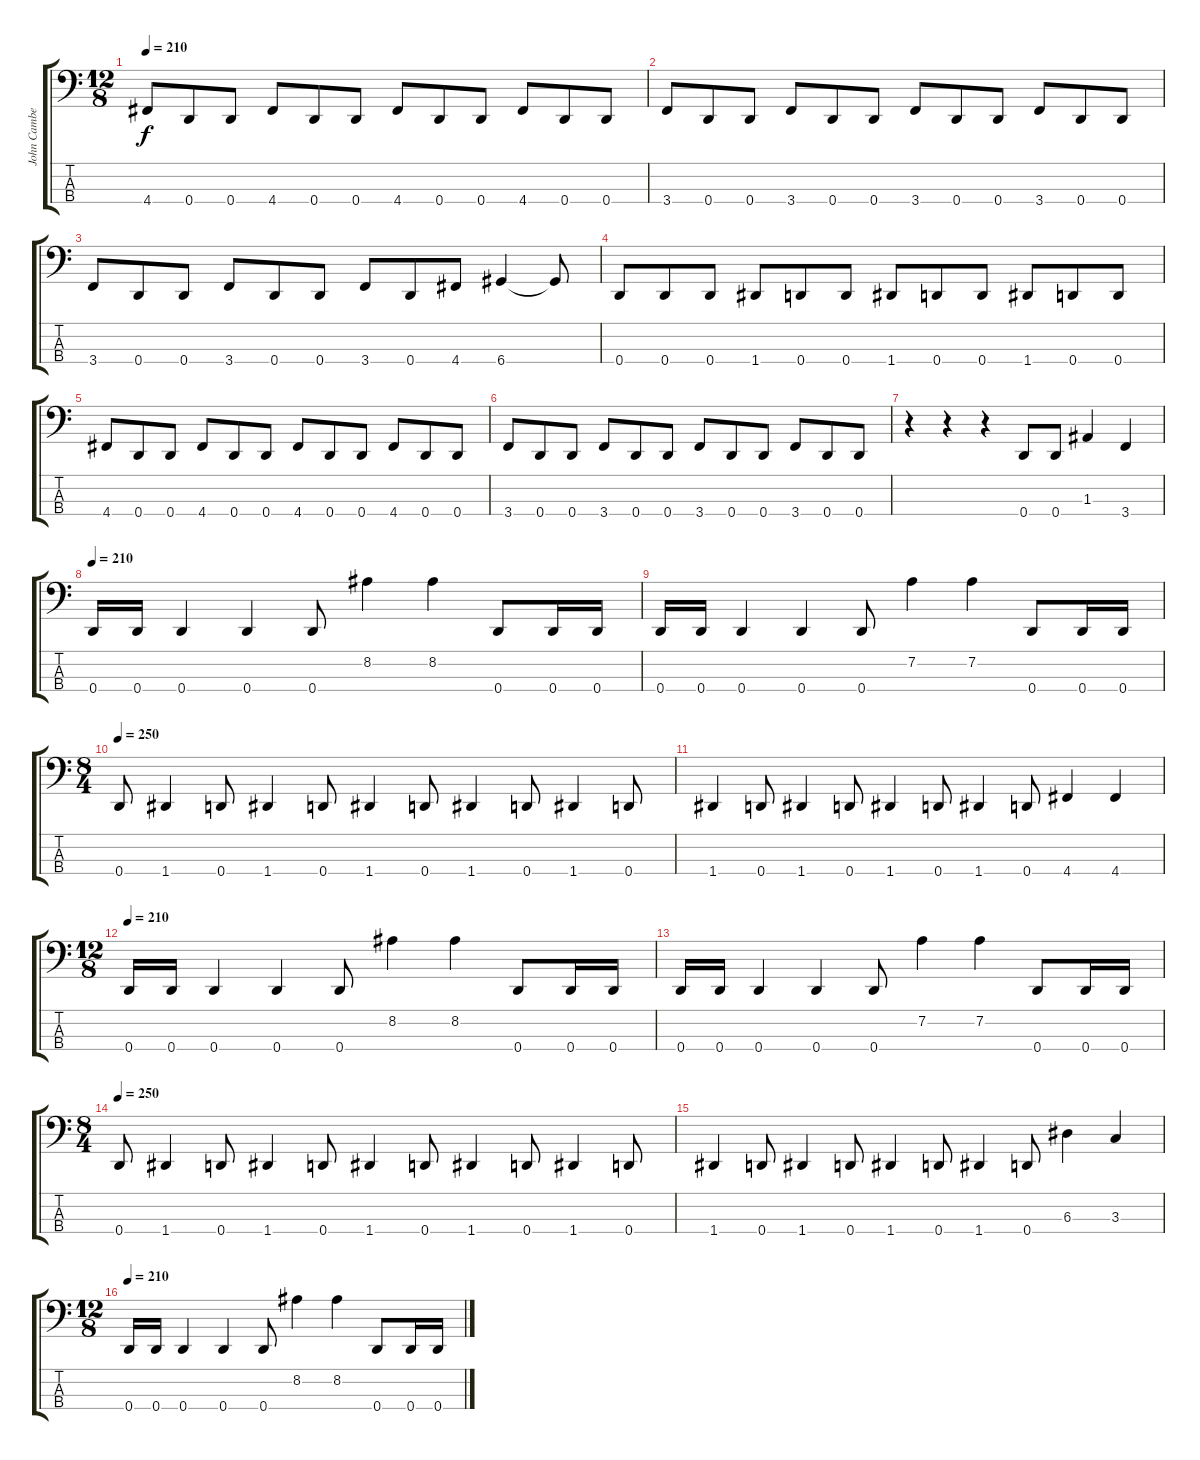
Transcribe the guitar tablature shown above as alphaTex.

\track ("John Cambell" "John Cambe") {instrument electricbasspick}
\staff {score tabs}
\tuning (G2 D2 A1 D1) {hide}
\ts (12 8)
\tempo 210
\clef f4
\ks c
4.4.8{dy f} 0.4.8 0.4.8 4.4.8 0.4.8 0.4.8 4.4.8 0.4.8 0.4.8 4.4.8 0.4.8 0.4.8 |
3.4.8 0.4.8 0.4.8 3.4.8 0.4.8 0.4.8 3.4.8 0.4.8 0.4.8 3.4.8 0.4.8 0.4.8 |
3.4.8 0.4.8 0.4.8 3.4.8 0.4.8 0.4.8 3.4.8 0.4.8 4.4.8 6.4.4 6.4{t}.8 |
0.4.8 0.4.8 0.4.8 1.4.8 0.4.8 0.4.8 1.4.8 0.4.8 0.4.8 1.4.8 0.4.8 0.4.8 |
4.4.8 0.4.8 0.4.8 4.4.8 0.4.8 0.4.8 4.4.8 0.4.8 0.4.8 4.4.8 0.4.8 0.4.8 |
3.4.8 0.4.8 0.4.8 3.4.8 0.4.8 0.4.8 3.4.8 0.4.8 0.4.8 3.4.8 0.4.8 0.4.8 |
r.4 r.4 r.4 0.4.8 0.4.8 1.3.4 3.4.4 |
\tempo 210
0.4.16 0.4.16 0.4.4 0.4.4 0.4.8 8.2.4 8.2.4 0.4.8 0.4.16 0.4.16 |
0.4.16 0.4.16 0.4.4 0.4.4 0.4.8 7.2.4 7.2.4 0.4.8 0.4.16 0.4.16 |
\ts (8 4)
\tempo 250
0.4.8 1.4.4 0.4.8 1.4.4 0.4.8 1.4.4 0.4.8 1.4.4 0.4.8 1.4.4 0.4.8 |
1.4.4 0.4.8 1.4.4 0.4.8 1.4.4 0.4.8 1.4.4 0.4.8 4.4.4 4.4.4 |
\ts (12 8)
\tempo 210
0.4.16 0.4.16 0.4.4 0.4.4 0.4.8 8.2.4 8.2.4 0.4.8 0.4.16 0.4.16 |
0.4.16 0.4.16 0.4.4 0.4.4 0.4.8 7.2.4 7.2.4 0.4.8 0.4.16 0.4.16 |
\ts (8 4)
\tempo 250
0.4.8 1.4.4 0.4.8 1.4.4 0.4.8 1.4.4 0.4.8 1.4.4 0.4.8 1.4.4 0.4.8 |
1.4.4 0.4.8 1.4.4 0.4.8 1.4.4 0.4.8 1.4.4 0.4.8 6.3.4 3.3.4 |
\ts (12 8)
\tempo 210
0.4.16 0.4.16 0.4.4 0.4.4 0.4.8 8.2.4 8.2.4 0.4.8 0.4.16 0.4.16
